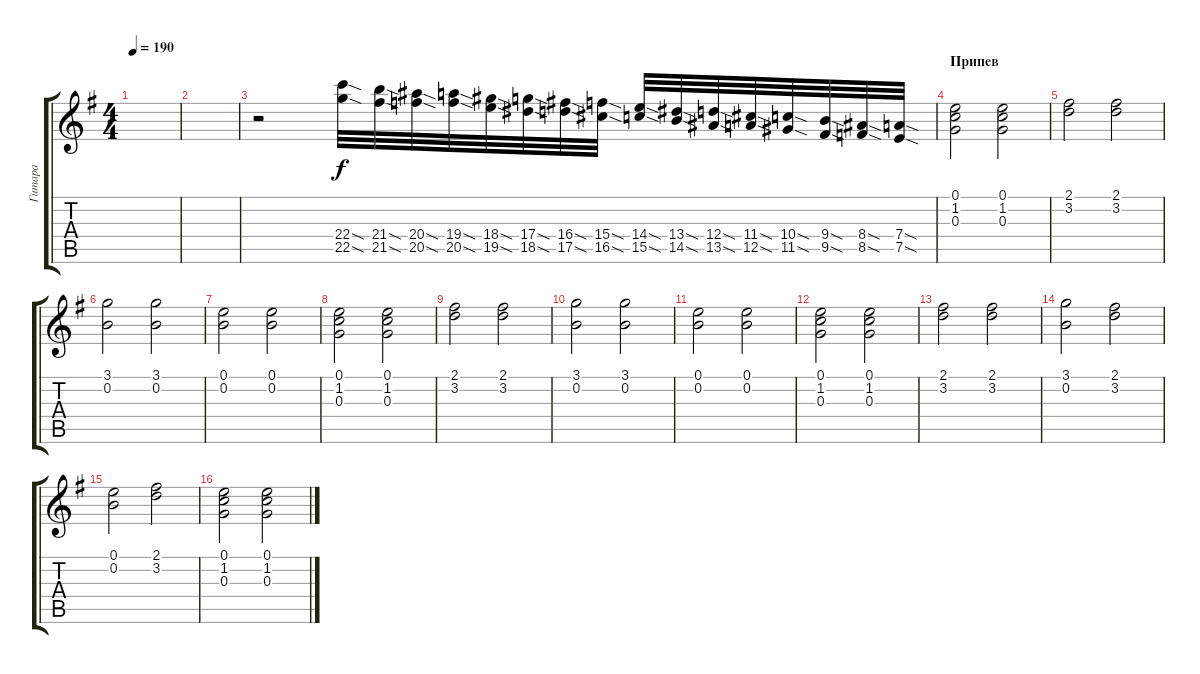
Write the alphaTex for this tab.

\track ("Гитара" "Гитара") {instrument overdrivenguitar}
\staff {score tabs}
\tuning (E4 B3 G3 D3 A2 E2) {hide}
\ts (4 4)
\tempo 190
\clef g2
\ks g
|
|
r.2 (22.4{sod} 22.5{sod}).32 (21.4{sod} 21.5{sod}).32 (20.4{sod} 20.5{sod}).32 (19.4{sod} 20.5{sod}).32 (18.4{sod} 19.5{sod}).32 (17.4{sod} 18.5{sod}).32 (16.4{sod} 17.5{sod}).32 (15.4{sod} 16.5{sod}).32 (14.4{sod} 15.5{sod}).32 (13.4{sod} 14.5{sod}).32 (12.4{sod} 13.5{sod}).32 (11.4{sod} 12.5{sod}).32 (10.4{sod} 11.5{sod}).32 (9.4{sod} 9.5{sod}).32 (8.4{sod} 8.5{sod}).32 (7.4{sod} 7.5{sod}).32 |
\section ("" "Припев")
(0.1 1.2 0.3).2 (0.1 1.2 0.3).2 |
(2.1 3.2).2 (2.1 3.2).2 |
(3.1 0.2).2 (3.1 0.2).2 |
(0.1 0.2).2 (0.1 0.2).2 |
(0.1 1.2 0.3).2 (0.1 1.2 0.3).2 |
(2.1 3.2).2 (2.1 3.2).2 |
(3.1 0.2).2 (3.1 0.2).2 |
(0.1 0.2).2 (0.1 0.2).2 |
(0.1 1.2 0.3).2 (0.1 1.2 0.3).2 |
(2.1 3.2).2 (2.1 3.2).2 |
(3.1 0.2).2 (2.1 3.2).2 |
(0.1 0.2).2 (2.1 3.2).2 |
(0.1 1.2 0.3).2 (0.1 1.2 0.3).2
